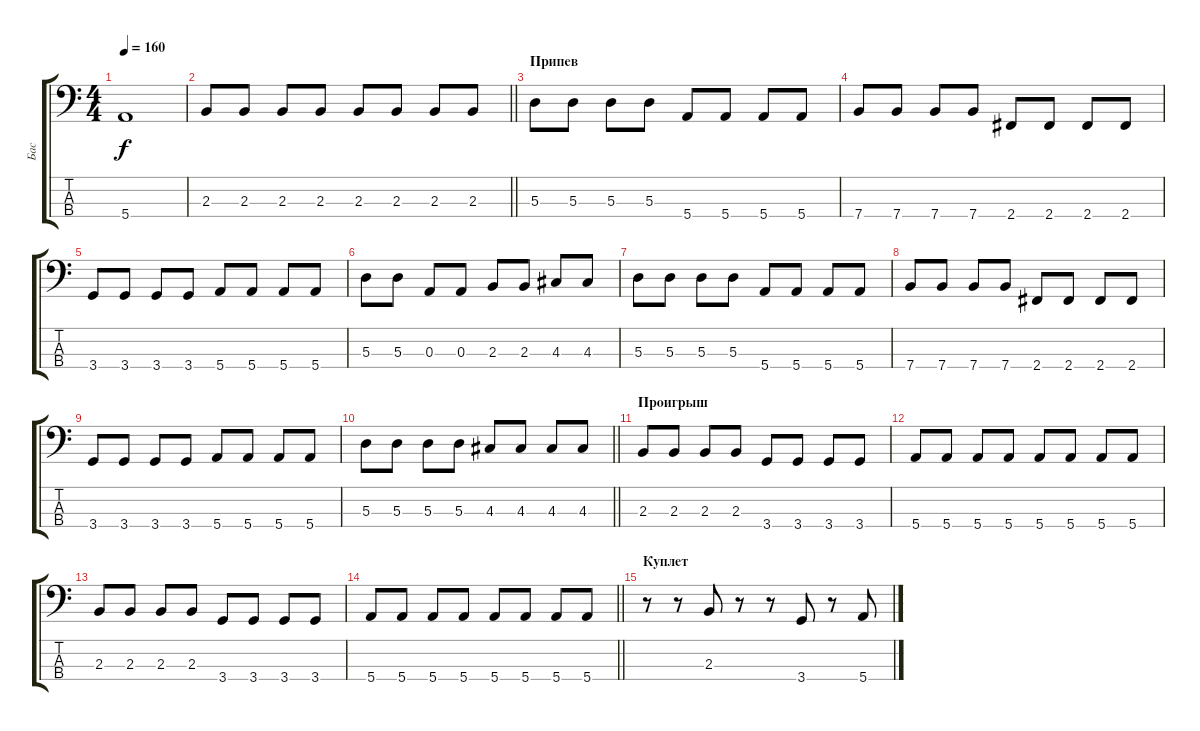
\track ("Бас" "Бас") {instrument electricbassfinger}
\staff {score tabs}
\tuning (G2 D2 A1 E1) {hide}
\ts (4 4)
\tempo 160
\clef f4
\ks c
5.4.1{dy f} |
\barLineRight lightlight
2.3.8 2.3.8 2.3.8 2.3.8 2.3.8 2.3.8 2.3.8 2.3.8 |
\section ("" "Припев")
5.3.8 5.3.8 5.3.8 5.3.8 5.4.8 5.4.8 5.4.8 5.4.8 |
7.4.8 7.4.8 7.4.8 7.4.8 2.4.8 2.4.8 2.4.8 2.4.8 |
3.4.8 3.4.8 3.4.8 3.4.8 5.4.8 5.4.8 5.4.8 5.4.8 |
5.3.8 5.3.8 0.3.8 0.3.8 2.3.8 2.3.8 4.3.8 4.3.8 |
5.3.8 5.3.8 5.3.8 5.3.8 5.4.8 5.4.8 5.4.8 5.4.8 |
7.4.8 7.4.8 7.4.8 7.4.8 2.4.8 2.4.8 2.4.8 2.4.8 |
3.4.8 3.4.8 3.4.8 3.4.8 5.4.8 5.4.8 5.4.8 5.4.8 |
\barLineRight lightlight
5.3.8 5.3.8 5.3.8 5.3.8 4.3.8 4.3.8 4.3.8 4.3.8 |
\section ("" "Проигрыш")
2.3.8 2.3.8 2.3.8 2.3.8 3.4.8 3.4.8 3.4.8 3.4.8 |
5.4.8 5.4.8 5.4.8 5.4.8 5.4.8 5.4.8 5.4.8 5.4.8 |
2.3.8 2.3.8 2.3.8 2.3.8 3.4.8 3.4.8 3.4.8 3.4.8 |
\barLineRight lightlight
5.4.8 5.4.8 5.4.8 5.4.8 5.4.8 5.4.8 5.4.8 5.4.8 |
\section ("" "Куплет")
r.8 r.8 2.3.8 r.8 r.8 3.4.8 r.8 5.4.8
